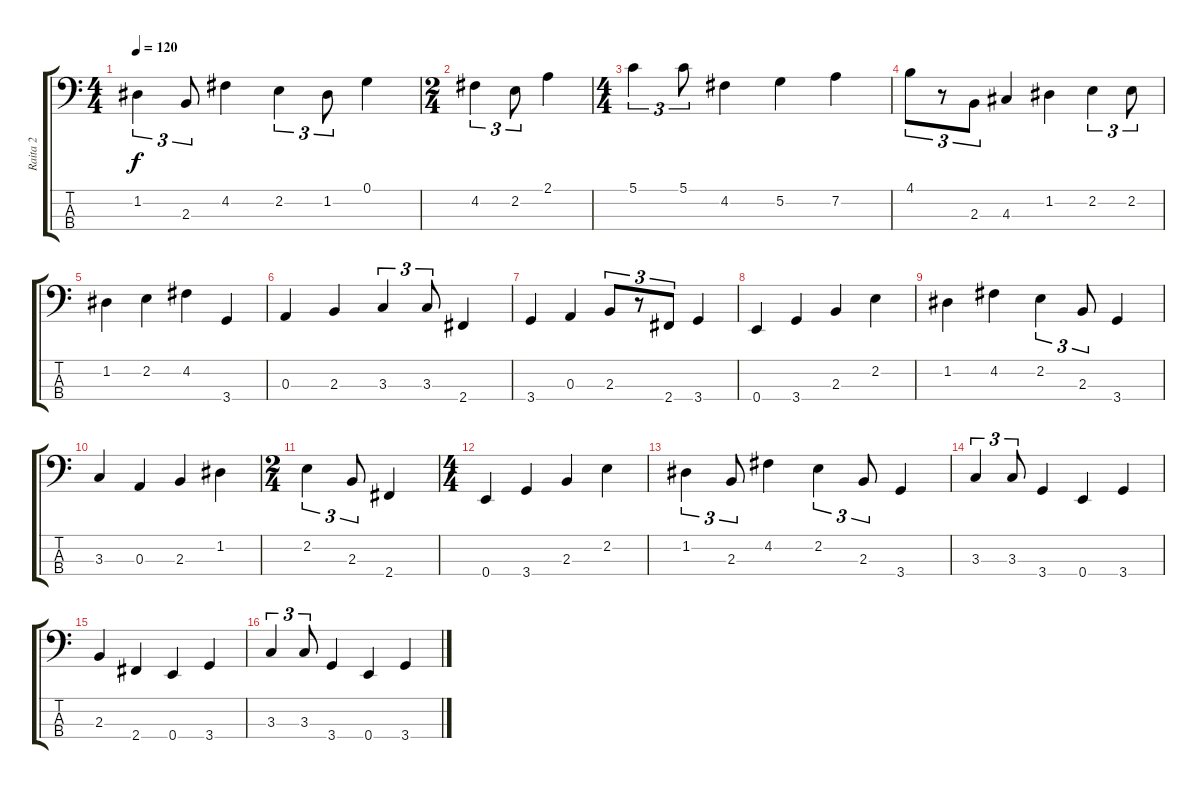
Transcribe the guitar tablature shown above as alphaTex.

\track ("Raita 2" "Raita 2") {instrument electricbasspick}
\staff {score tabs}
\tuning (G2 D2 A1 E1) {hide}
\ts (4 4)
\tempo 120
\clef f4
\ks c
1.2.4{tu (3 2) dy f} 2.3.8{tu (3 2)} 4.2.4 2.2.4{tu (3 2)} 1.2.8{tu (3 2)} 0.1.4 |
\ts (2 4)
4.2.4{tu (3 2)} 2.2.8{tu (3 2)} 2.1.4 |
\ts (4 4)
5.1.4{tu (3 2)} 5.1.8{tu (3 2)} 4.2.4 5.2.4 7.2.4 |
4.1.8{tu (3 2)} r.8{tu (3 2)} 2.3.8{tu (3 2)} 4.3.4 1.2.4 2.2.4{tu (3 2)} 2.2.8{tu (3 2)} |
1.2.4 2.2.4 4.2.4 3.4.4 |
0.3.4 2.3.4 3.3.4{tu (3 2)} 3.3.8{tu (3 2)} 2.4.4 |
3.4.4 0.3.4 2.3.8{tu (3 2)} r.8{tu (3 2)} 2.4.8{tu (3 2)} 3.4.4 |
0.4.4 3.4.4 2.3.4 2.2.4 |
1.2.4 4.2.4 2.2.4{tu (3 2)} 2.3.8{tu (3 2)} 3.4.4 |
3.3.4 0.3.4 2.3.4 1.2.4 |
\ts (2 4)
2.2.4{tu (3 2)} 2.3.8{tu (3 2)} 2.4.4 |
\ts (4 4)
0.4.4 3.4.4 2.3.4 2.2.4 |
1.2.4{tu (3 2)} 2.3.8{tu (3 2)} 4.2.4 2.2.4{tu (3 2)} 2.3.8{tu (3 2)} 3.4.4 |
3.3.4{tu (3 2)} 3.3.8{tu (3 2)} 3.4.4 0.4.4 3.4.4 |
2.3.4 2.4.4 0.4.4 3.4.4 |
3.3.4{tu (3 2)} 3.3.8{tu (3 2)} 3.4.4 0.4.4 3.4.4
